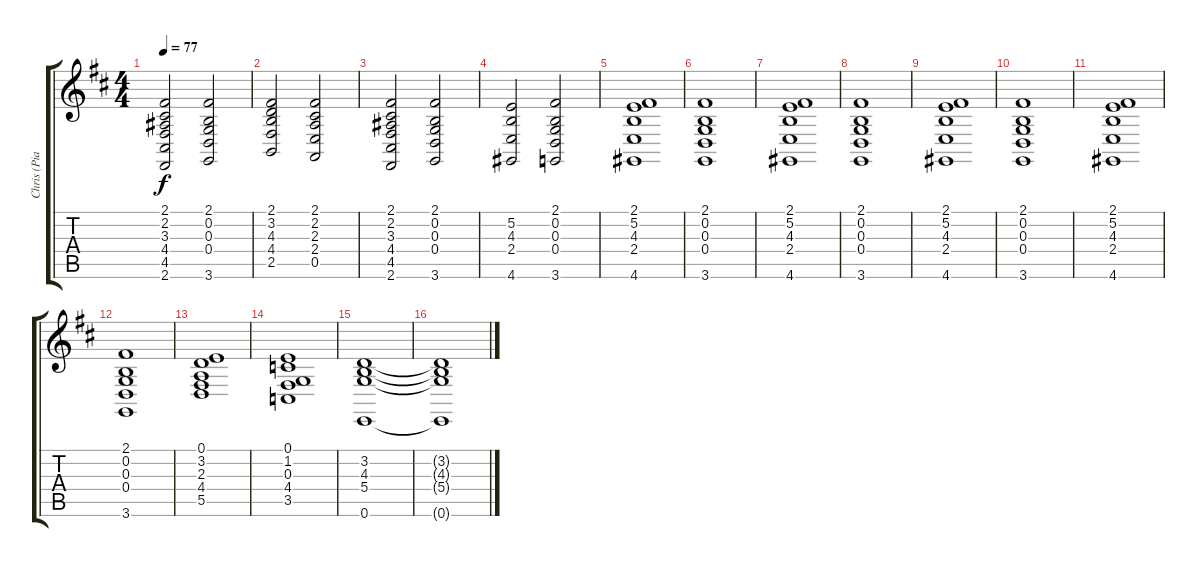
\track ("Chris (Piano)" "Chris (Pia") {instrument acousticgrandpiano}
\staff {score tabs}
\tuning (E4 B3 G3 D3 A2 E2) {hide}
\ts (4 4)
\tempo 77
\clef g2
\ks d
(2.1 2.2 3.3 4.4 4.5 2.6).2{dy f} (2.1 0.2 0.3 0.4 3.6).2 |
(2.1 3.2 4.3 4.4 2.5).2 (2.1 2.2 2.3 2.4 0.5).2 |
(2.1 2.2 3.3 4.4 4.5 2.6).2 (2.1 0.2 0.3 0.4 3.6).2 |
(5.2 4.3 2.4 4.6).2 (2.1 0.2 0.3 0.4 3.6).2 |
(2.1 5.2 4.3 2.4 4.6).1 |
(2.1 0.2 0.3 0.4 3.6).1 |
(2.1 5.2 4.3 2.4 4.6).1 |
(2.1 0.2 0.3 0.4 3.6).1 |
(2.1 5.2 4.3 2.4 4.6).1 |
(2.1 0.2 0.3 0.4 3.6).1 |
(2.1 5.2 4.3 2.4 4.6).1 |
(2.1 0.2 0.3 0.4 3.6).1 |
(0.1 3.2 2.3 4.4 5.5).1 |
(0.1 1.2 0.3 4.4 3.5).1 |
(3.2 4.3 5.4 0.6).1 |
(3.2{t} 4.3{t} 5.4{t} 0.6{t}).1
